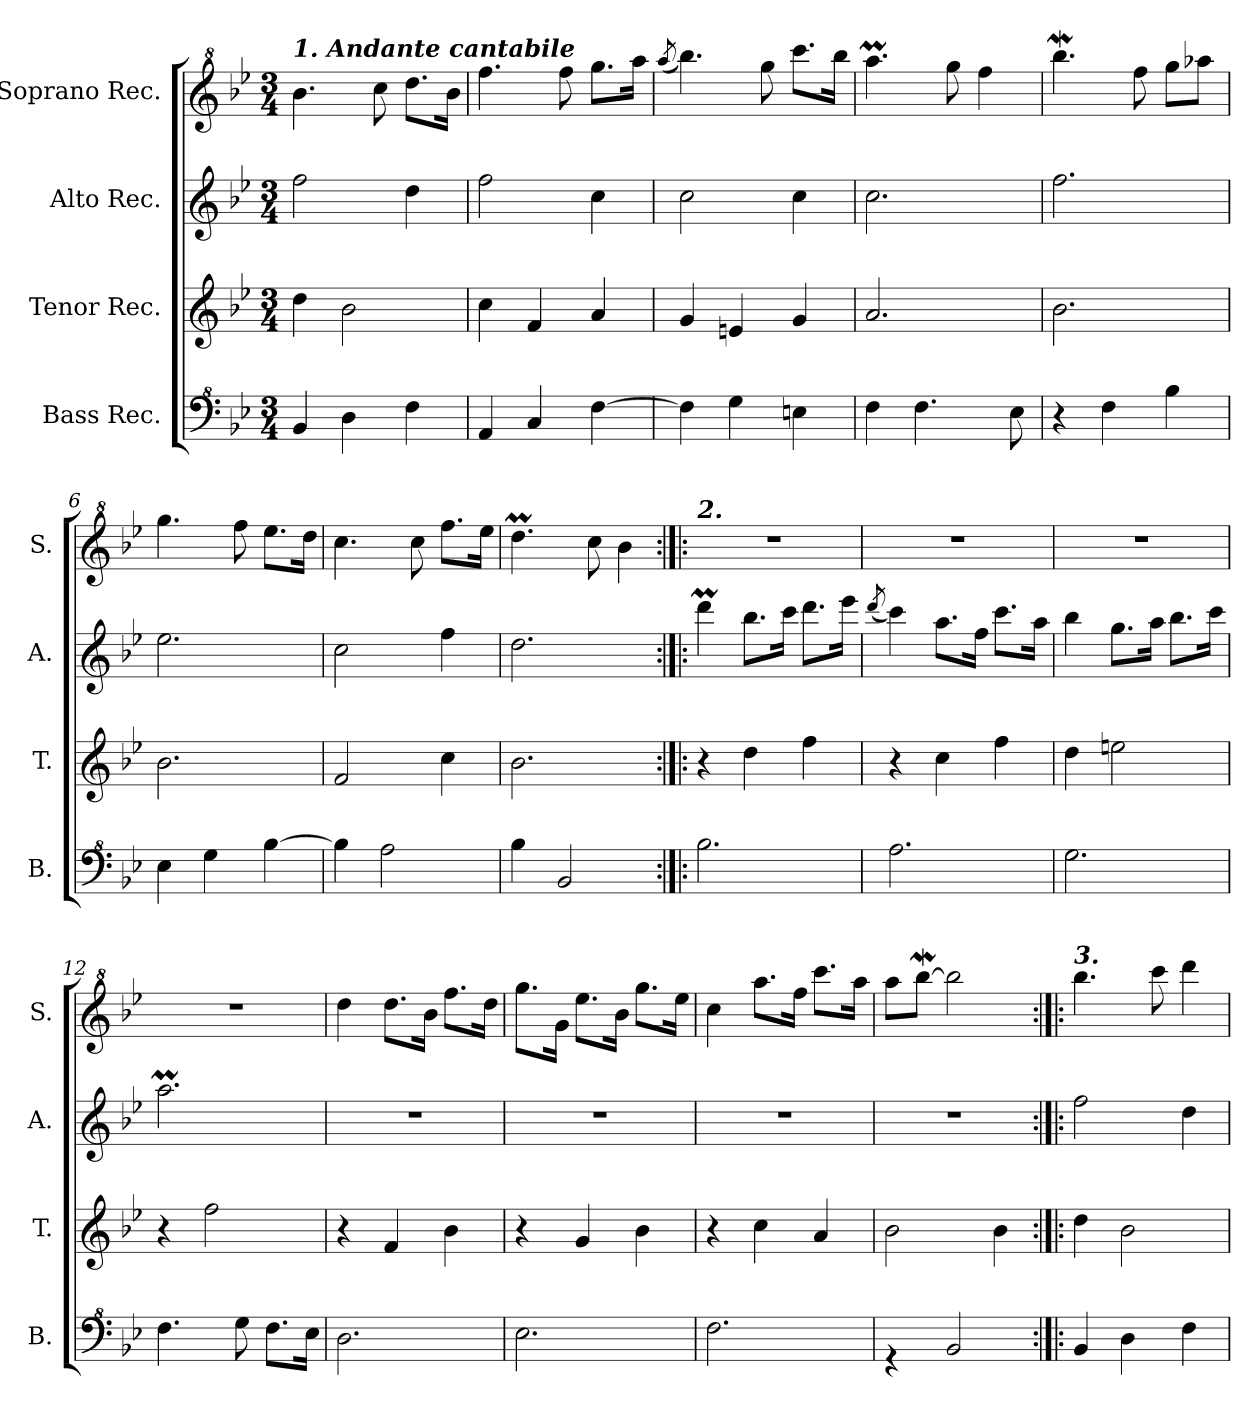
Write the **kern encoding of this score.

**kern	**kern	**kern	**kern
*part4	*part3	*part2	*part1
*staff4	*staff3	*staff2	*staff1
*I"Bass Rec.	*I"Tenor Rec.	*I"Alto Rec.	*I"Soprano Rec.
*I'B.	*I'T.	*I'A.	*I'S.
*clefF^4	*clefG2	*clefG2	*clefG^2
*k[b-e-]	*k[b-e-]	*k[b-e-]	*k[b-e-]
*B-:	*B-:	*B-:	*B-:
*M3/4	*M3/4	*M3/4	*M3/4
*MM110	*MM110	*MM110	*MM110
=1	=1	=1	=1
!	!	!	!LO:TX:a:Bi:t=1. Andante cantabile
4B-/	4dd\	2ff\	4.bb-\
4d\	2b-\	.	.
.	.	.	8ccc\
4f\	.	4dd\	8.ddd\L
.	.	.	16bb-\Jk
=2	=2	=2	=2
4A/	4cc\	2ff\	4.fff\
4c/	4f/	.	.
.	.	.	8fff\
[4f\	4a/	4cc\	8.ggg\L
.	.	.	16aaa\Jk
=3	=3	=3	=3
.	.	.	(8qaaa/
4f\]	4g/	2cc\	4.bbb-\)
4g\	4en/	.	.
.	.	.	8ggg\
4en\	4g/	4cc\	8.cccc\L
.	.	.	16bbb-\Jk
=4	=4	=4	=4
4f\	2.a/	2.cc\	4.aaam\
4.f\	.	.	.
.	.	.	8ggg\
.	.	.	4fff\
8e-\	.	.	.
=5	=5	=5	=5
4r	2.b-\	2.ff\	4.bbb-w\
4f\	.	.	.
.	.	.	8fff\
4b-\	.	.	8ggg\L
.	.	.	8aaa-X\J
=6	=6	=6	=6
4e-\	2.b-\	2.ee-\	4.ggg\
4g\	.	.	.
.	.	.	8fff\
[4b-\	.	.	8.eee-\L
.	.	.	16ddd\Jk
=7	=7	=7	=7
4b-\]	2f/	2cc\	4.ccc\
2a\	.	.	.
.	.	.	8ccc\
.	4cc\	4ff\	8.fff\L
.	.	.	16eee-\Jk
=8	=8	=8	=8
4b-\	2.b-\	2.dd\	4.dddm\
2B-/	.	.	.
.	.	.	8ccc\
.	.	.	4bb-\
!!LO:LB:g=z
=9:|!|:	=9:|!|:	=9:|!|:	=9:|!|:
!	!	!	!LO:TX:a:Bi:t=2.
2.b-\	4r	4dddm\	2.r
.	4dd\	8.bb-\L	.
.	.	16ccc\Jk	.
.	4ff\	8.ddd\L	.
.	.	16eee-\Jk	.
=10	=10	=10	=10
.	.	(8qddd/	.
2.a\	4r	4ccc\)	2.r
.	4cc\	8.aa\L	.
.	.	16ff\Jk	.
.	4ff\	8.ccc\L	.
.	.	16aa\Jk	.
=11	=11	=11	=11
2.g\	4dd\	4bb-\	2.r
.	2een\	8.gg\L	.
.	.	16aa\Jk	.
.	.	8.bb-\L	.
.	.	16ccc\Jk	.
=12	=12	=12	=12
4.f\	4r	2.aam\	2.r
.	2ff\	.	.
8g\	.	.	.
8.f\L	.	.	.
16e-\Jk	.	.	.
=13	=13	=13	=13
2.d\	4r	2.r	4ddd\
.	4f/	.	8.ddd\L
.	.	.	16bb-\Jk
.	4b-\	.	8.fff\L
.	.	.	16ddd\Jk
=14	=14	=14	=14
2.e-\	4r	2.r	8.ggg\L
.	.	.	16gg\Jk
.	4g/	.	8.eee-\L
.	.	.	16bb-\Jk
.	4b-\	.	8.ggg\L
.	.	.	16eee-\Jk
=15	=15	=15	=15
2.f\	4r	2.r	4ccc\
.	4cc\	.	8.aaa\L
.	.	.	16fff\Jk
.	4a/	.	8.cccc\L
.	.	.	16aaa\Jk
=16	=16	=16	=16
4rG	2b-\	2.r	8aaa\L
.	.	.	[8bbb-w\J
2B-/	.	.	2bbb-\]
.	4b-\	.	.
!!LO:LB:g=z
=17:|!|:	=17:|!|:	=17:|!|:	=17:|!|:
!	!	!	!LO:TX:a:Bi:t=3.
4B-/	4dd\	2ff\	4.bbb-\
4d\	2b-\	.	.
.	.	.	8cccc\
4f\	.	4dd\	4dddd\
=	=	=	=
*-	*-	*-	*-
